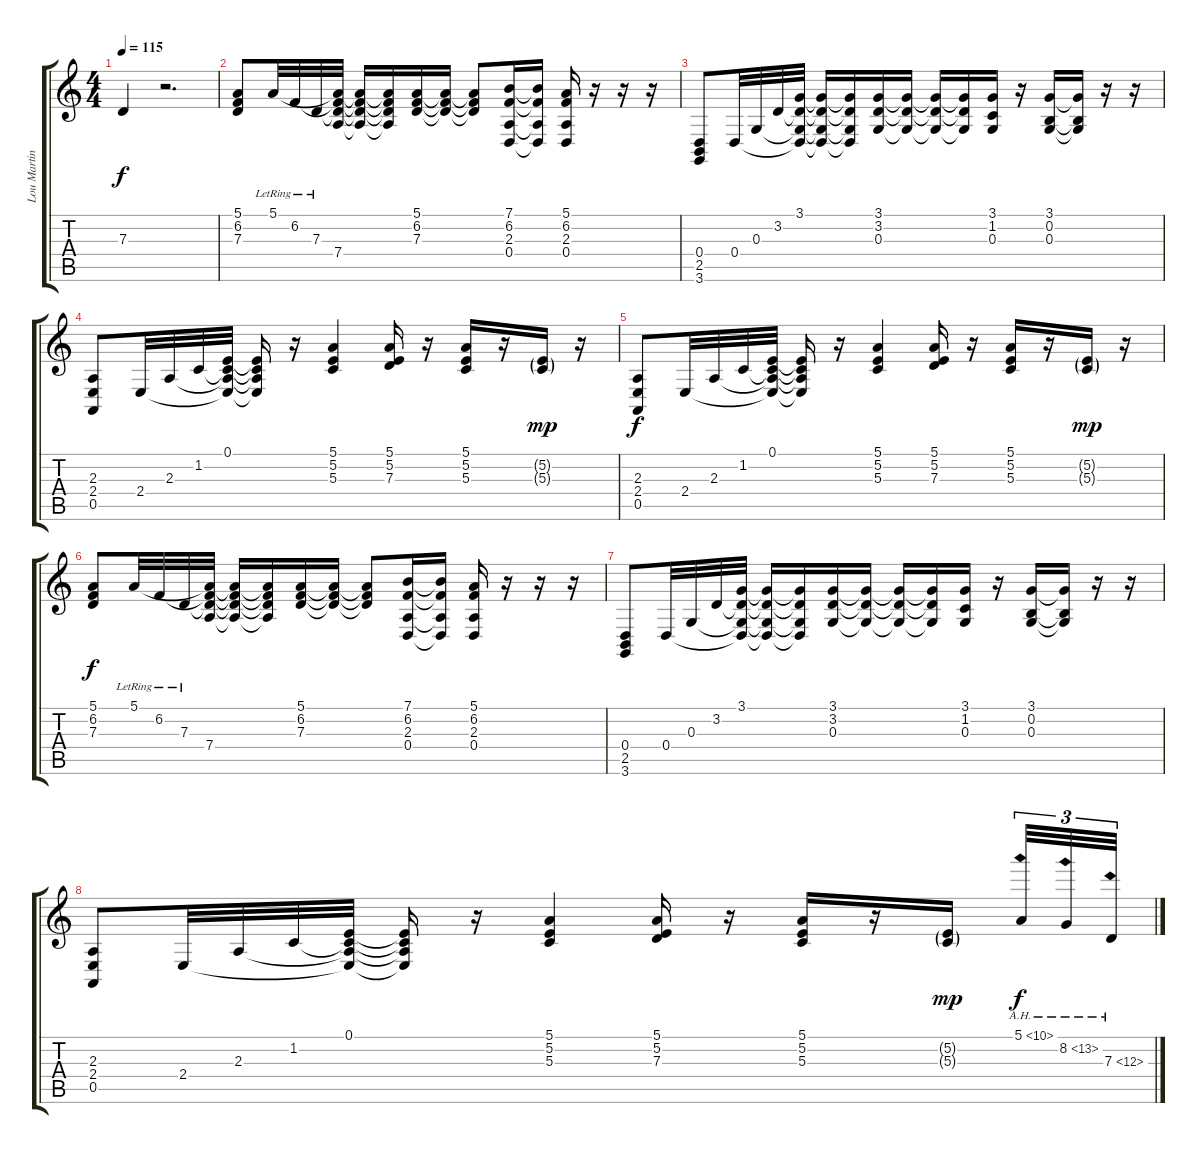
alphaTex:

\track ("Lou Martin" "Lou Martin") {instrument brightacousticpiano}
\staff {score tabs}
\tuning (E4 B3 G3 D3 A2 E2) {hide}
\ts (4 4)
\tempo 115
\clef g2
\ks c
7.3{t}.4{dy f} r.2{d} |
(5.1 6.2 7.3).8{volume 13} 5.1{lr}.32 6.2{lr}.32 7.3{lr}.32 (5.1{t} 6.2{t} 7.3{t} 7.4).32 (5.1{t} 6.2{t} 7.3{t} 7.4{t}).16 (5.1{t} 6.2{t} 7.3{t} 7.4{t}).16 (5.1 6.2 7.3).16 (5.1{t} 6.2{t} 7.3{t}).16 (5.1{t} 6.2{t} 7.3{t}).8 (7.1 6.2 2.3 0.4).16 (7.1{t} 6.2{t} 2.3{t} 0.4{t}).16 (5.1 6.2 2.3 0.4).16 r.16 r.16 r.16 |
(0.4 2.5 3.6).8 0.4.32 0.3.32 3.2.32 (3.1 3.2{t} 0.3{t} 0.4{t}).32 (3.1{t} 3.2{t} 0.3{t} 0.4{t}).16 (3.1{t} 3.2{t} 0.3{t} 0.4{t}).16 (3.1 3.2 0.3).16 (3.1{t} 3.2{t} 0.3{t}).16 (3.1{t} 3.2{t} 0.3{t}).16 (3.1{t} 3.2{t} 0.3{t}).16 (3.1 1.2 0.3).16 r.16 (3.1 0.2 0.3).16 (3.1{t} 0.2{t} 0.3{t}).16 r.16 r.16 |
(2.3 2.4 0.5).8 2.4.32 2.3.32 1.2.32 (0.1 1.2{t} 2.3{t} 2.4{t}).32 (0.1{t} 1.2{t} 2.3{t} 2.4{t}).16 r.16 (5.1 5.2 5.3).4 (5.1 5.2 7.3).16 r.16 (5.1 5.2 5.3).16 r.16 (5.2{g} 5.3{g}).16{dy mp} r.16 |
(2.3 2.4 0.5).8{dy f} 2.4.32 2.3.32 1.2.32 (0.1 1.2{t} 2.3{t} 2.4{t}).32 (0.1{t} 1.2{t} 2.3{t} 2.4{t}).16 r.16 (5.1 5.2 5.3).4 (5.1 5.2 7.3).16 r.16 (5.1 5.2 5.3).16 r.16 (5.2{g} 5.3{g}).16{dy mp} r.16 |
(5.1 6.2 7.3).8{dy f} 5.1{lr}.32 6.2{lr}.32 7.3{lr}.32 (5.1{t} 6.2{t} 7.3{t} 7.4).32 (5.1{t} 6.2{t} 7.3{t} 7.4{t}).16 (5.1{t} 6.2{t} 7.3{t} 7.4{t}).16 (5.1 6.2 7.3).16 (5.1{t} 6.2{t} 7.3{t}).16 (5.1{t} 6.2{t} 7.3{t}).8 (7.1 6.2 2.3 0.4).16 (7.1{t} 6.2{t} 2.3{t} 0.4{t}).16 (5.1 6.2 2.3 0.4).16 r.16 r.16 r.16 |
(0.4 2.5 3.6).8 0.4.32 0.3.32 3.2.32 (3.1 3.2{t} 0.3{t} 0.4{t}).32 (3.1{t} 3.2{t} 0.3{t} 0.4{t}).16 (3.1{t} 3.2{t} 0.3{t} 0.4{t}).16 (3.1 3.2 0.3).16 (3.1{t} 3.2{t} 0.3{t}).16 (3.1{t} 3.2{t} 0.3{t}).16 (3.1{t} 3.2{t} 0.3{t}).16 (3.1 1.2 0.3).16 r.16 (3.1 0.2 0.3).16 (3.1{t} 0.2{t} 0.3{t}).16 r.16 r.16 |
(2.3 2.4 0.5).8 2.4.32 2.3.32 1.2.32 (0.1 1.2{t} 2.3{t} 2.4{t}).32 (0.1{t} 1.2{t} 2.3{t} 2.4{t}).16 r.16 (5.1 5.2 5.3).4 (5.1 5.2 7.3).16 r.16 (5.1 5.2 5.3).16 r.16 (5.2{g} 5.3{g}).16{dy mp} 5.1{ah 5}.32{tu (3 2) dy f} 8.2{ah 5}.32{tu (3 2)} 7.3{ah 5}.32{tu (3 2)}
